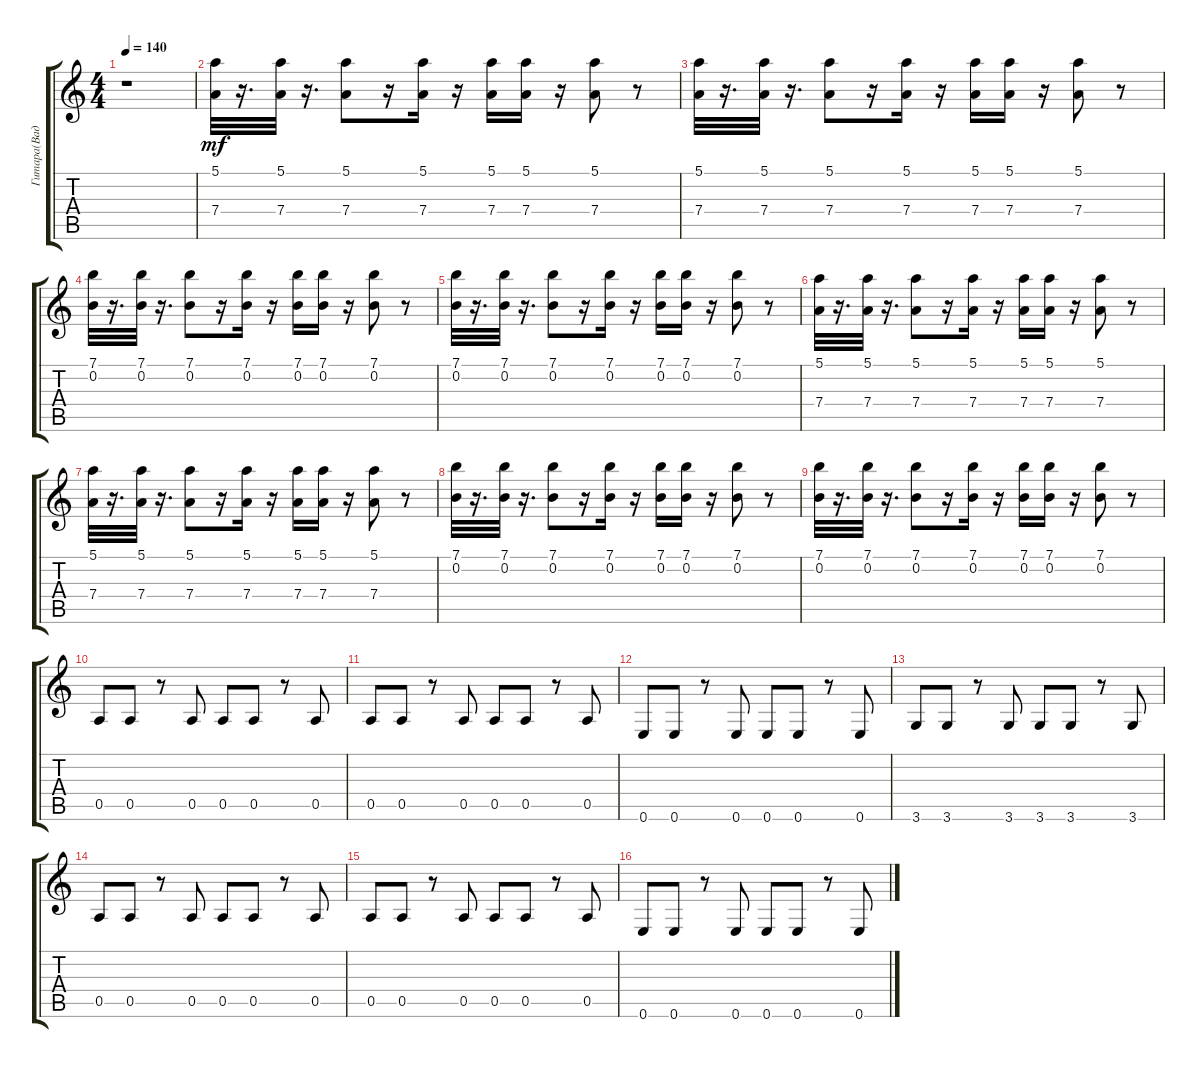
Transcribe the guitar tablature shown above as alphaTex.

\track ("Гитара(Вадим)" "Гитара(Вад") {instrument electricguitarclean}
\staff {score tabs}
\tuning (E4 B3 G3 D3 A2 E2) {hide}
\ts (4 4)
\tempo 140
\clef g2
\ks c
r.1{dy f} |
(5.1 7.4).32{dy mf} r.16{d} (5.1 7.4).32 r.16{d} (5.1 7.4).8 r.16 (5.1 7.4).16 r.16 (5.1 7.4).16 (5.1 7.4).16 r.16 (5.1 7.4).8 r.8 |
(5.1 7.4).32 r.16{d} (5.1 7.4).32 r.16{d} (5.1 7.4).8 r.16 (5.1 7.4).16 r.16 (5.1 7.4).16 (5.1 7.4).16 r.16 (5.1 7.4).8 r.8 |
(7.1 0.2).32 r.16{d} (7.1 0.2).32 r.16{d} (7.1 0.2).8 r.16 (7.1 0.2).16 r.16 (7.1 0.2).16 (7.1 0.2).16 r.16 (7.1 0.2).8 r.8 |
(7.1 0.2).32 r.16{d} (7.1 0.2).32 r.16{d} (7.1 0.2).8 r.16 (7.1 0.2).16 r.16 (7.1 0.2).16 (7.1 0.2).16 r.16 (7.1 0.2).8 r.8 |
(5.1 7.4).32 r.16{d} (5.1 7.4).32 r.16{d} (5.1 7.4).8 r.16 (5.1 7.4).16 r.16 (5.1 7.4).16 (5.1 7.4).16 r.16 (5.1 7.4).8 r.8 |
(5.1 7.4).32 r.16{d} (5.1 7.4).32 r.16{d} (5.1 7.4).8 r.16 (5.1 7.4).16 r.16 (5.1 7.4).16 (5.1 7.4).16 r.16 (5.1 7.4).8 r.8 |
(7.1 0.2).32 r.16{d} (7.1 0.2).32 r.16{d} (7.1 0.2).8 r.16 (7.1 0.2).16 r.16 (7.1 0.2).16 (7.1 0.2).16 r.16 (7.1 0.2).8 r.8 |
(7.1 0.2).32 r.16{d} (7.1 0.2).32 r.16{d} (7.1 0.2).8 r.16 (7.1 0.2).16 r.16 (7.1 0.2).16 (7.1 0.2).16 r.16 (7.1 0.2).8 r.8 |
0.5.8 0.5.8 r.8 0.5.8 0.5.8 0.5.8 r.8 0.5.8 |
0.5.8 0.5.8 r.8 0.5.8 0.5.8 0.5.8 r.8 0.5.8 |
0.6.8 0.6.8 r.8 0.6.8 0.6.8 0.6.8 r.8 0.6.8 |
3.6.8 3.6.8 r.8 3.6.8 3.6.8 3.6.8 r.8 3.6.8 |
0.5.8 0.5.8 r.8 0.5.8 0.5.8 0.5.8 r.8 0.5.8 |
0.5.8 0.5.8 r.8 0.5.8 0.5.8 0.5.8 r.8 0.5.8 |
0.6.8 0.6.8 r.8 0.6.8 0.6.8 0.6.8 r.8 0.6.8
